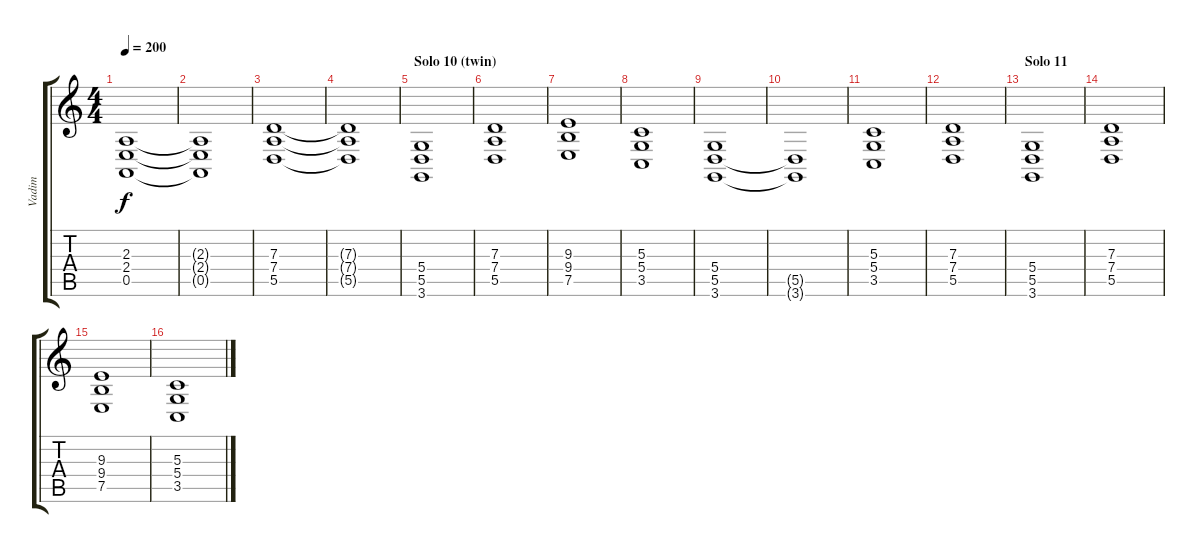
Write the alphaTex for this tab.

\track ("Vadim" "Vadim") {instrument stringensemble1}
\staff {score tabs}
\tuning (E4 B3 G3 D3 A2 E2) {hide}
\ts (4 4)
\tempo 200
\clef g2
\ks c
(2.3 2.4 0.5).1{dy f} |
(2.3{t} 2.4{t} 0.5{t}).1 |
(7.3 7.4 5.5).1 |
(7.3{t} 7.4{t} 5.5{t}).1 |
\section ("" "Solo 10 (twin)")
(5.4 5.5 3.6).1 |
(7.3 7.4 5.5).1 |
(9.3 9.4 7.5).1 |
(5.3 5.4 3.5).1 |
(5.4 5.5 3.6).1 |
(5.5{t} 3.6{t}).1 |
(5.3 5.4 3.5).1 |
(7.3 7.4 5.5).1 |
\section ("" "Solo 11")
(5.4 5.5 3.6).1 |
(7.3 7.4 5.5).1 |
(9.3 9.4 7.5).1 |
(5.3 5.4 3.5).1
